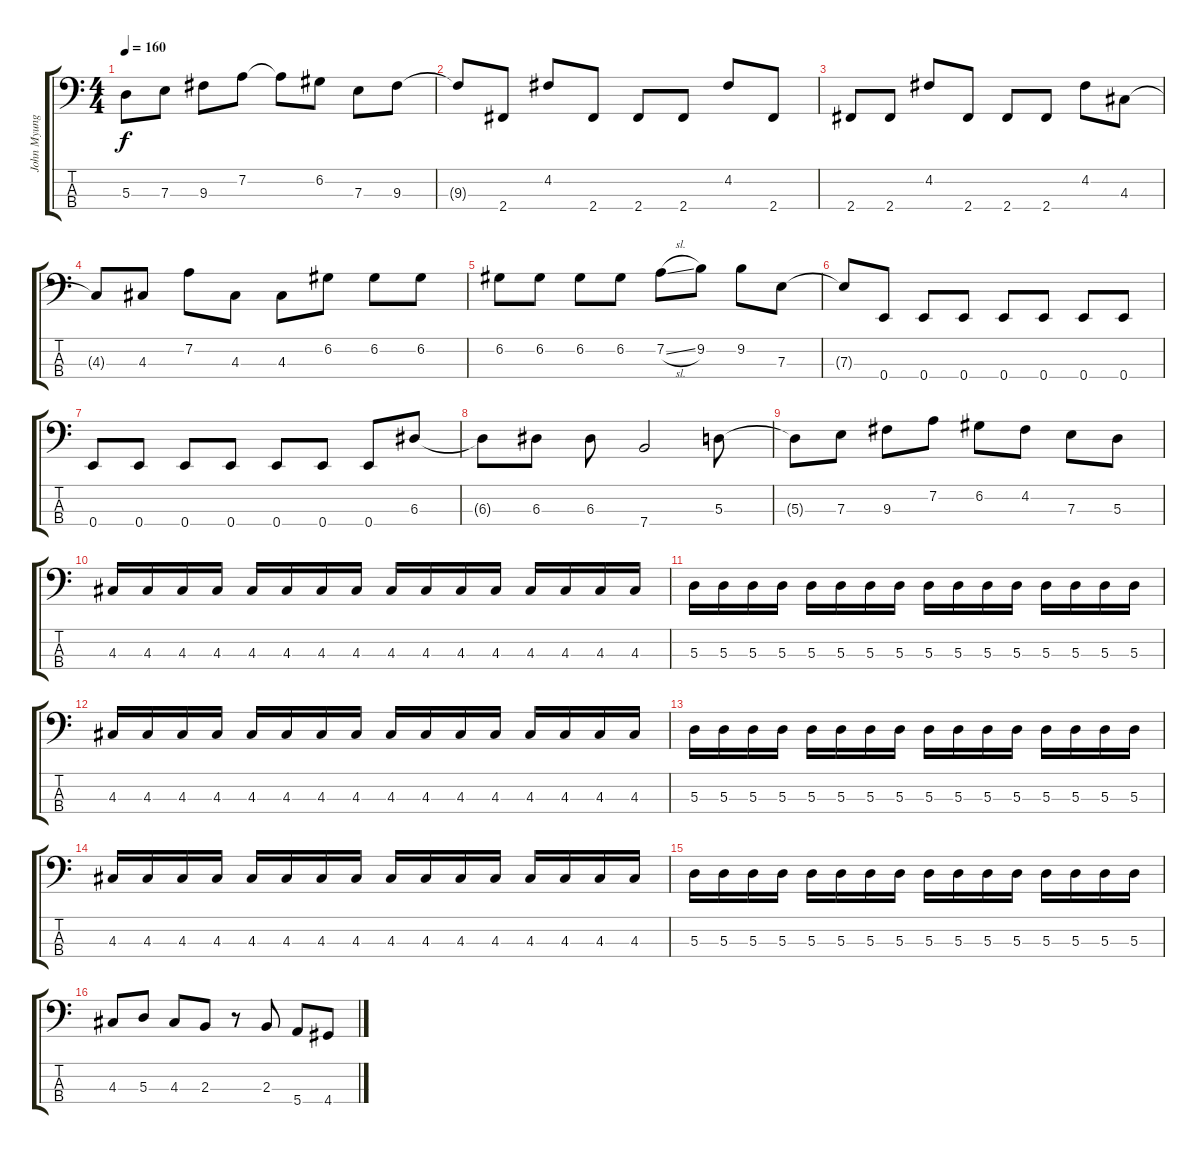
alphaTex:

\track ("John Myung Bass Guitar" "John Myung") {instrument electricbassfinger}
\staff {score tabs}
\tuning (G2 D2 A1 E1) {hide}
\ts (4 4)
\tempo 160
\clef f4
\ks c
5.3{t}.8{dy f} 7.3.8 9.3.8 7.2.8 7.2{t}.8 6.2.8 7.3.8 9.3.8 |
9.3{t}.8 2.4.8 4.2.8 2.4.8 2.4.8 2.4.8 4.2.8 2.4.8 |
2.4.8 2.4.8 4.2.8 2.4.8 2.4.8 2.4.8 4.2.8 4.3.8 |
4.3{t}.8 4.3.8 7.2.8 4.3.8 4.3.8 6.2.8 6.2.8 6.2.8 |
6.2.8 6.2.8 6.2.8 6.2.8 7.2{sl}.8 9.2.8 9.2.8 7.3.8 |
7.3{t}.8 0.4.8 0.4.8 0.4.8 0.4.8 0.4.8 0.4.8 0.4.8 |
0.4.8 0.4.8 0.4.8 0.4.8 0.4.8 0.4.8 0.4.8 6.3.8 |
6.3{t}.8 6.3.8 6.3.8 7.4.2 5.3.8 |
5.3{t}.8 7.3.8 9.3.8 7.2.8 6.2.8 4.2.8 7.3.8 5.3.8 |
4.3.16 4.3.16 4.3.16 4.3.16 4.3.16 4.3.16 4.3.16 4.3.16 4.3.16 4.3.16 4.3.16 4.3.16 4.3.16 4.3.16 4.3.16 4.3.16 |
5.3.16 5.3.16 5.3.16 5.3.16 5.3.16 5.3.16 5.3.16 5.3.16 5.3.16 5.3.16 5.3.16 5.3.16 5.3.16 5.3.16 5.3.16 5.3.16 |
4.3.16 4.3.16 4.3.16 4.3.16 4.3.16 4.3.16 4.3.16 4.3.16 4.3.16 4.3.16 4.3.16 4.3.16 4.3.16 4.3.16 4.3.16 4.3.16 |
5.3.16 5.3.16 5.3.16 5.3.16 5.3.16 5.3.16 5.3.16 5.3.16 5.3.16 5.3.16 5.3.16 5.3.16 5.3.16 5.3.16 5.3.16 5.3.16 |
4.3.16 4.3.16 4.3.16 4.3.16 4.3.16 4.3.16 4.3.16 4.3.16 4.3.16 4.3.16 4.3.16 4.3.16 4.3.16 4.3.16 4.3.16 4.3.16 |
5.3.16 5.3.16 5.3.16 5.3.16 5.3.16 5.3.16 5.3.16 5.3.16 5.3.16 5.3.16 5.3.16 5.3.16 5.3.16 5.3.16 5.3.16 5.3.16 |
4.3.8 5.3.8 4.3.8 2.3.8 r.8 2.3.8 5.4.8 4.4.8
